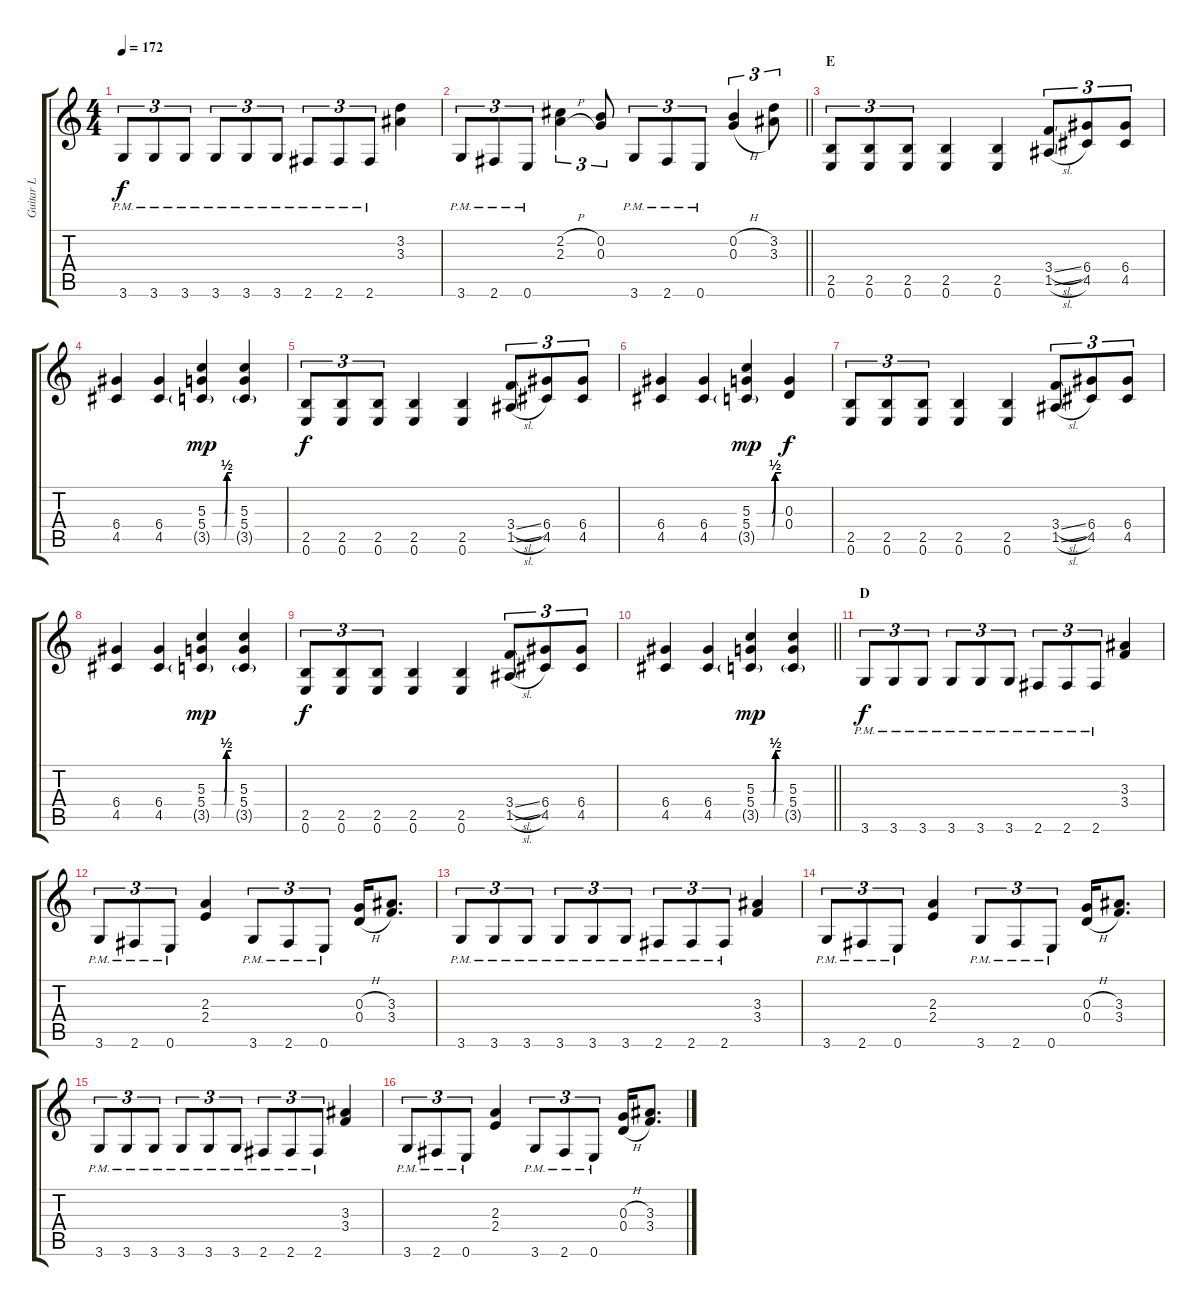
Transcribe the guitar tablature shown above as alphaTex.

\track ("Guitar L" "Guitar L") {instrument distortionguitar}
\staff {score tabs}
\tuning (E4 B3 G3 D3 A2 E2) {hide}
\ts (4 4)
\tempo 172
\clef g2
\ks c
3.6{pm}.8{tu (3 2) dy f} 3.6{pm}.8{tu (3 2)} 3.6{pm}.8{tu (3 2)} 3.6{pm}.8{tu (3 2)} 3.6{pm}.8{tu (3 2)} 3.6{pm}.8{tu (3 2)} 2.6{pm}.8{tu (3 2)} 2.6{pm}.8{tu (3 2)} 2.6{pm}.8{tu (3 2)} (3.2 3.3).4 |
\barLineRight lightlight
3.6{pm}.8{tu (3 2)} 2.6{pm}.8{tu (3 2)} 0.6{pm}.8{tu (3 2)} (2.2{h} 2.3{h}).4{tu (3 2)} (0.2 0.3).8{tu (3 2)} 3.6{pm}.8{tu (3 2)} 2.6{pm}.8{tu (3 2)} 0.6{pm}.8{tu (3 2)} (0.2{h} 0.3{h}).4{tu (3 2)} (3.2 3.3).8{tu (3 2)} |
\section ("" "E")
(2.5 0.6).8{tu (3 2)} (2.5 0.6).8{tu (3 2)} (2.5 0.6).8{tu (3 2)} (2.5 0.6).4 (2.5 0.6).4 (3.4{sl} 1.5{sl}).8{tu (3 2)} (6.4 4.5).8{tu (3 2)} (6.4 4.5).8{tu (3 2)} |
(6.4 4.5).4 (6.4 4.5).4 (5.3{be (custom 0 0 37 0 45 2 60 2)} 5.4{be (custom 0 0 38 0 45 2 60 2)} 3.5{be (custom 0 0 37 0 45 2 60 2) g}).4{dy mp} (5.3 5.4 3.5{g}).4 |
(2.5 0.6).8{tu (3 2) dy f} (2.5 0.6).8{tu (3 2)} (2.5 0.6).8{tu (3 2)} (2.5 0.6).4 (2.5 0.6).4 (3.4{sl} 1.5{sl}).8{tu (3 2)} (6.4 4.5).8{tu (3 2)} (6.4 4.5).8{tu (3 2)} |
(6.4 4.5).4 (6.4 4.5).4 (5.3{be (custom 0 0 37 0 45 2 60 2)} 5.4{be (custom 0 0 38 0 45 2 60 2)} 3.5{be (custom 0 0 37 0 45 2 60 2) g}).4{dy mp} (0.3 0.4).4{dy f} |
(2.5 0.6).8{tu (3 2)} (2.5 0.6).8{tu (3 2)} (2.5 0.6).8{tu (3 2)} (2.5 0.6).4 (2.5 0.6).4 (3.4{sl} 1.5{sl}).8{tu (3 2)} (6.4 4.5).8{tu (3 2)} (6.4 4.5).8{tu (3 2)} |
(6.4 4.5).4 (6.4 4.5).4 (5.3{be (custom 0 0 37 0 45 2 60 2)} 5.4{be (custom 0 0 38 0 45 2 60 2)} 3.5{be (custom 0 0 37 0 45 2 60 2) g}).4{dy mp} (5.3 5.4 3.5{g}).4 |
(2.5 0.6).8{tu (3 2) dy f} (2.5 0.6).8{tu (3 2)} (2.5 0.6).8{tu (3 2)} (2.5 0.6).4 (2.5 0.6).4 (3.4{sl} 1.5{sl}).8{tu (3 2)} (6.4 4.5).8{tu (3 2)} (6.4 4.5).8{tu (3 2)} |
\barLineRight lightlight
(6.4 4.5).4 (6.4 4.5).4 (5.3{be (custom 0 0 37 0 45 2 60 2)} 5.4{be (custom 0 0 38 0 45 2 60 2)} 3.5{be (custom 0 0 37 0 45 2 60 2) g}).4{dy mp} (5.3 5.4 3.5{g}).4 |
\section ("" "D")
3.6{pm}.8{tu (3 2) dy f} 3.6{pm}.8{tu (3 2)} 3.6{pm}.8{tu (3 2)} 3.6{pm}.8{tu (3 2)} 3.6{pm}.8{tu (3 2)} 3.6{pm}.8{tu (3 2)} 2.6{pm}.8{tu (3 2)} 2.6{pm}.8{tu (3 2)} 2.6{pm}.8{tu (3 2)} (3.3 3.4).4 |
3.6{pm}.8{tu (3 2)} 2.6{pm}.8{tu (3 2)} 0.6{pm}.8{tu (3 2)} (2.3 2.4).4 3.6{pm}.8{tu (3 2)} 2.6{pm}.8{tu (3 2)} 0.6{pm}.8{tu (3 2)} (0.3{h} 0.4{h}).16 (3.3 3.4).8{d} |
3.6{pm}.8{tu (3 2)} 3.6{pm}.8{tu (3 2)} 3.6{pm}.8{tu (3 2)} 3.6{pm}.8{tu (3 2)} 3.6{pm}.8{tu (3 2)} 3.6{pm}.8{tu (3 2)} 2.6{pm}.8{tu (3 2)} 2.6{pm}.8{tu (3 2)} 2.6{pm}.8{tu (3 2)} (3.3 3.4).4 |
3.6{pm}.8{tu (3 2)} 2.6{pm}.8{tu (3 2)} 0.6{pm}.8{tu (3 2)} (2.3 2.4).4 3.6{pm}.8{tu (3 2)} 2.6{pm}.8{tu (3 2)} 0.6{pm}.8{tu (3 2)} (0.3{h} 0.4{h}).16 (3.3 3.4).8{d} |
3.6{pm}.8{tu (3 2)} 3.6{pm}.8{tu (3 2)} 3.6{pm}.8{tu (3 2)} 3.6{pm}.8{tu (3 2)} 3.6{pm}.8{tu (3 2)} 3.6{pm}.8{tu (3 2)} 2.6{pm}.8{tu (3 2)} 2.6{pm}.8{tu (3 2)} 2.6{pm}.8{tu (3 2)} (3.3 3.4).4 |
3.6{pm}.8{tu (3 2)} 2.6{pm}.8{tu (3 2)} 0.6{pm}.8{tu (3 2)} (2.3 2.4).4 3.6{pm}.8{tu (3 2)} 2.6{pm}.8{tu (3 2)} 0.6{pm}.8{tu (3 2)} (0.3{h} 0.4{h}).16 (3.3 3.4).8{d}
